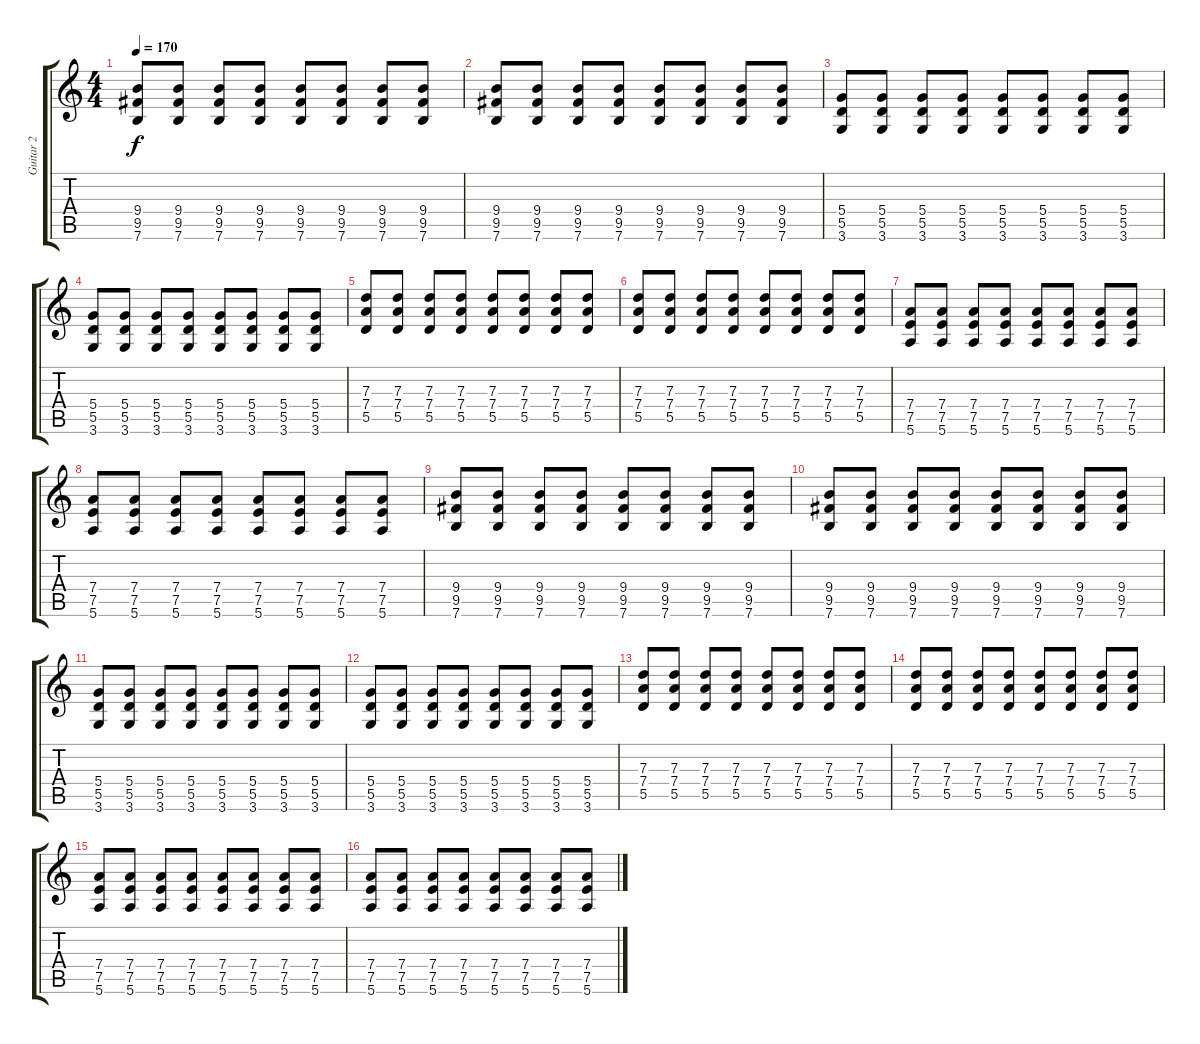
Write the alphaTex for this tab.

\track ("Guitar 2" "Guitar 2") {instrument distortionguitar}
\staff {score tabs}
\tuning (E4 B3 G3 D3 A2 E2) {hide}
\ts (4 4)
\tempo 170
\clef g2
\ks c
(9.4 9.5 7.6).8{dy f} (9.4 9.5 7.6).8 (9.4 9.5 7.6).8 (9.4 9.5 7.6).8 (9.4 9.5 7.6).8 (9.4 9.5 7.6).8 (9.4 9.5 7.6).8 (9.4 9.5 7.6).8 |
(9.4 9.5 7.6).8 (9.4 9.5 7.6).8 (9.4 9.5 7.6).8 (9.4 9.5 7.6).8 (9.4 9.5 7.6).8 (9.4 9.5 7.6).8 (9.4 9.5 7.6).8 (9.4 9.5 7.6).8 |
(5.4 5.5 3.6).8 (5.4 5.5 3.6).8 (5.4 5.5 3.6).8 (5.4 5.5 3.6).8 (5.4 5.5 3.6).8 (5.4 5.5 3.6).8 (5.4 5.5 3.6).8 (5.4 5.5 3.6).8 |
(5.4 5.5 3.6).8 (5.4 5.5 3.6).8 (5.4 5.5 3.6).8 (5.4 5.5 3.6).8 (5.4 5.5 3.6).8 (5.4 5.5 3.6).8 (5.4 5.5 3.6).8 (5.4 5.5 3.6).8 |
(7.3 7.4 5.5).8 (7.3 7.4 5.5).8 (7.3 7.4 5.5).8 (7.3 7.4 5.5).8 (7.3 7.4 5.5).8 (7.3 7.4 5.5).8 (7.3 7.4 5.5).8 (7.3 7.4 5.5).8 |
(7.3 7.4 5.5).8 (7.3 7.4 5.5).8 (7.3 7.4 5.5).8 (7.3 7.4 5.5).8 (7.3 7.4 5.5).8 (7.3 7.4 5.5).8 (7.3 7.4 5.5).8 (7.3 7.4 5.5).8 |
(7.4 7.5 5.6).8 (7.4 7.5 5.6).8 (7.4 7.5 5.6).8 (7.4 7.5 5.6).8 (7.4 7.5 5.6).8 (7.4 7.5 5.6).8 (7.4 7.5 5.6).8 (7.4 7.5 5.6).8 |
(7.4 7.5 5.6).8 (7.4 7.5 5.6).8 (7.4 7.5 5.6).8 (7.4 7.5 5.6).8 (7.4 7.5 5.6).8 (7.4 7.5 5.6).8 (7.4 7.5 5.6).8 (7.4 7.5 5.6).8 |
(9.4 9.5 7.6).8 (9.4 9.5 7.6).8 (9.4 9.5 7.6).8 (9.4 9.5 7.6).8 (9.4 9.5 7.6).8 (9.4 9.5 7.6).8 (9.4 9.5 7.6).8 (9.4 9.5 7.6).8 |
(9.4 9.5 7.6).8 (9.4 9.5 7.6).8 (9.4 9.5 7.6).8 (9.4 9.5 7.6).8 (9.4 9.5 7.6).8 (9.4 9.5 7.6).8 (9.4 9.5 7.6).8 (9.4 9.5 7.6).8 |
(5.4 5.5 3.6).8 (5.4 5.5 3.6).8 (5.4 5.5 3.6).8 (5.4 5.5 3.6).8 (5.4 5.5 3.6).8 (5.4 5.5 3.6).8 (5.4 5.5 3.6).8 (5.4 5.5 3.6).8 |
(5.4 5.5 3.6).8 (5.4 5.5 3.6).8 (5.4 5.5 3.6).8 (5.4 5.5 3.6).8 (5.4 5.5 3.6).8 (5.4 5.5 3.6).8 (5.4 5.5 3.6).8 (5.4 5.5 3.6).8 |
(7.3 7.4 5.5).8 (7.3 7.4 5.5).8 (7.3 7.4 5.5).8 (7.3 7.4 5.5).8 (7.3 7.4 5.5).8 (7.3 7.4 5.5).8 (7.3 7.4 5.5).8 (7.3 7.4 5.5).8 |
(7.3 7.4 5.5).8 (7.3 7.4 5.5).8 (7.3 7.4 5.5).8 (7.3 7.4 5.5).8 (7.3 7.4 5.5).8 (7.3 7.4 5.5).8 (7.3 7.4 5.5).8 (7.3 7.4 5.5).8 |
(7.4 7.5 5.6).8 (7.4 7.5 5.6).8 (7.4 7.5 5.6).8 (7.4 7.5 5.6).8 (7.4 7.5 5.6).8 (7.4 7.5 5.6).8 (7.4 7.5 5.6).8 (7.4 7.5 5.6).8 |
(7.4 7.5 5.6).8 (7.4 7.5 5.6).8 (7.4 7.5 5.6).8 (7.4 7.5 5.6).8 (7.4 7.5 5.6).8 (7.4 7.5 5.6).8 (7.4 7.5 5.6).8 (7.4 7.5 5.6).8
